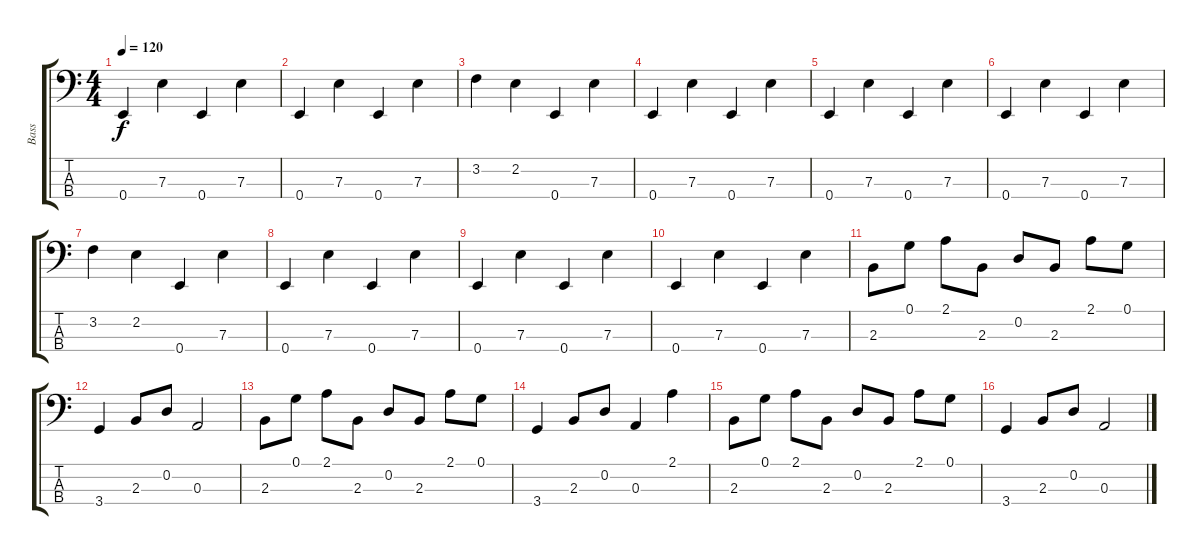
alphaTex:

\track ("Bass" "Bass") {instrument electricbassfinger}
\staff {score tabs}
\tuning (G2 D2 A1 E1) {hide}
\ts (4 4)
\tempo 120
\clef f4
\ks c
0.4.4{dy f} 7.3.4 0.4.4 7.3.4 |
0.4.4 7.3.4 0.4.4 7.3.4 |
3.2.4 2.2.4 0.4.4 7.3.4 |
0.4.4 7.3.4 0.4.4 7.3.4 |
0.4.4 7.3.4 0.4.4 7.3.4 |
0.4.4 7.3.4 0.4.4 7.3.4 |
3.2.4 2.2.4 0.4.4 7.3.4 |
0.4.4 7.3.4 0.4.4 7.3.4 |
0.4.4 7.3.4 0.4.4 7.3.4 |
0.4.4 7.3.4 0.4.4 7.3.4 |
2.3.8{instrument electricbassfinger} 0.1.8 2.1.8 2.3.8 0.2.8 2.3.8 2.1.8 0.1.8 |
3.4.4 2.3.8 0.2.8 0.3.2 |
2.3.8 0.1.8 2.1.8 2.3.8 0.2.8 2.3.8 2.1.8 0.1.8 |
3.4.4 2.3.8 0.2.8 0.3.4 2.1.4 |
2.3.8 0.1.8 2.1.8 2.3.8 0.2.8 2.3.8 2.1.8 0.1.8 |
3.4.4 2.3.8 0.2.8 0.3.2
